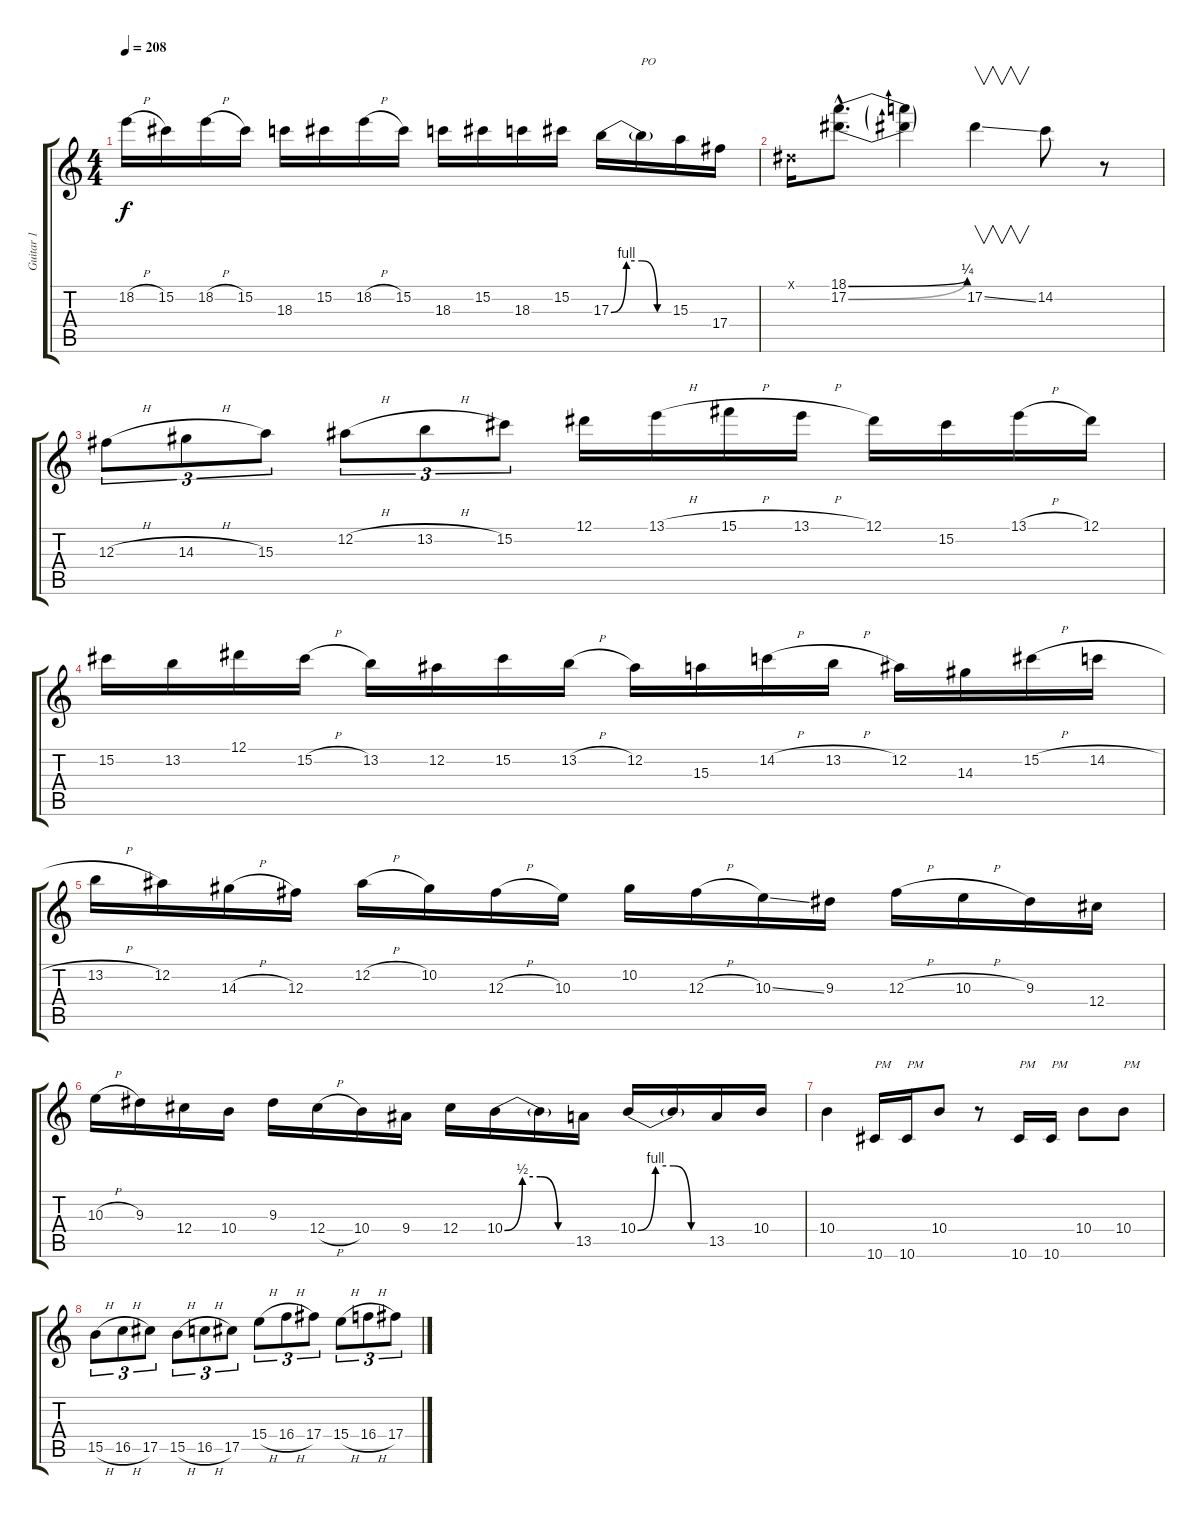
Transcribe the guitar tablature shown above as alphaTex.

\track ("Guitar 1" "Guitar 1") {instrument distortionguitar}
\staff {score tabs}
\tuning (Eb4 Bb3 Gb3 Db3 Ab2 Eb2) {hide}
\ts (4 4)
\tempo 208
\clef g2
\ks c
18.2{h}.16{dy f} 15.2.16 18.2{h}.16 15.2.16 18.3.16 15.2.16 18.2{h}.16 15.2.16 18.3.16 15.2.16 18.3.16 15.2.16 17.3{be (custom 0 0 15 4 30 4 45 0 60 0)}.16 17.3{t}.16{txt "PO"} 15.3.16 17.4.16 |
0.1{x}.16 (18.1{be (bend 0 0 60 1) hac} 17.2{be (bend 0 0 60 1) hac}).8{d} (18.1{t} 17.2{t}).4 17.2{ss}.4{v} 14.2.8 r.8 |
12.3{h}.8{tu (3 2)} 14.3{h}.8{tu (3 2)} 15.3.8{tu (3 2)} 12.2{h}.8{tu (3 2)} 13.2{h}.8{tu (3 2)} 15.2.8{tu (3 2)} 12.1.16 13.1{h}.16 15.1{h}.16 13.1{h}.16 12.1.16 15.2.16 13.1{h}.16 12.1.16 |
15.2.16 13.2.16 12.1.16 15.2{h}.16 13.2.16 12.2.16 15.2.16 13.2{h}.16 12.2.16 15.3.16 14.2{h}.16 13.2{h}.16 12.2.16 14.3.16 15.2{h}.16 14.2{h}.16 |
13.2{h}.16 12.2.16 14.3{h}.16 12.3.16 12.2{h}.16 10.2.16 12.3{h}.16 10.3.16 10.2.16 12.3{h}.16 10.3{ss}.16 9.3.16 12.3{h}.16 10.3{h}.16 9.3.16 12.4.16 |
10.3{h}.16 9.3.16 12.4.16 10.4.16 9.3.16 12.4{h}.16 10.4.16 9.4.16 12.4.16 10.4{be (custom 0 0 15 2 30 2 45 0 60 0)}.16 10.4{t}.16 13.5.16 10.4{be (custom 0 0 15 4 30 4 45 0 60 0)}.16 10.4{t}.16 13.5.16 10.4.16 |
10.4.4 10.6.16{txt "PM"} 10.6.16{txt "PM"} 10.4.8 r.8 10.6.16{txt "PM"} 10.6.16{txt "PM"} 10.4.8 10.4.8{txt "PM"} |
15.5{h}.8{tu (3 2)} 16.5{h}.8{tu (3 2)} 17.5.8{tu (3 2)} 15.5{h}.8{tu (3 2)} 16.5{h}.8{tu (3 2)} 17.5.8{tu (3 2)} 15.4{h}.8{tu (3 2)} 16.4{h}.8{tu (3 2)} 17.4.8{tu (3 2)} 15.4{h}.8{tu (3 2)} 16.4{h}.8{tu (3 2)} 17.4.8{tu (3 2)}
